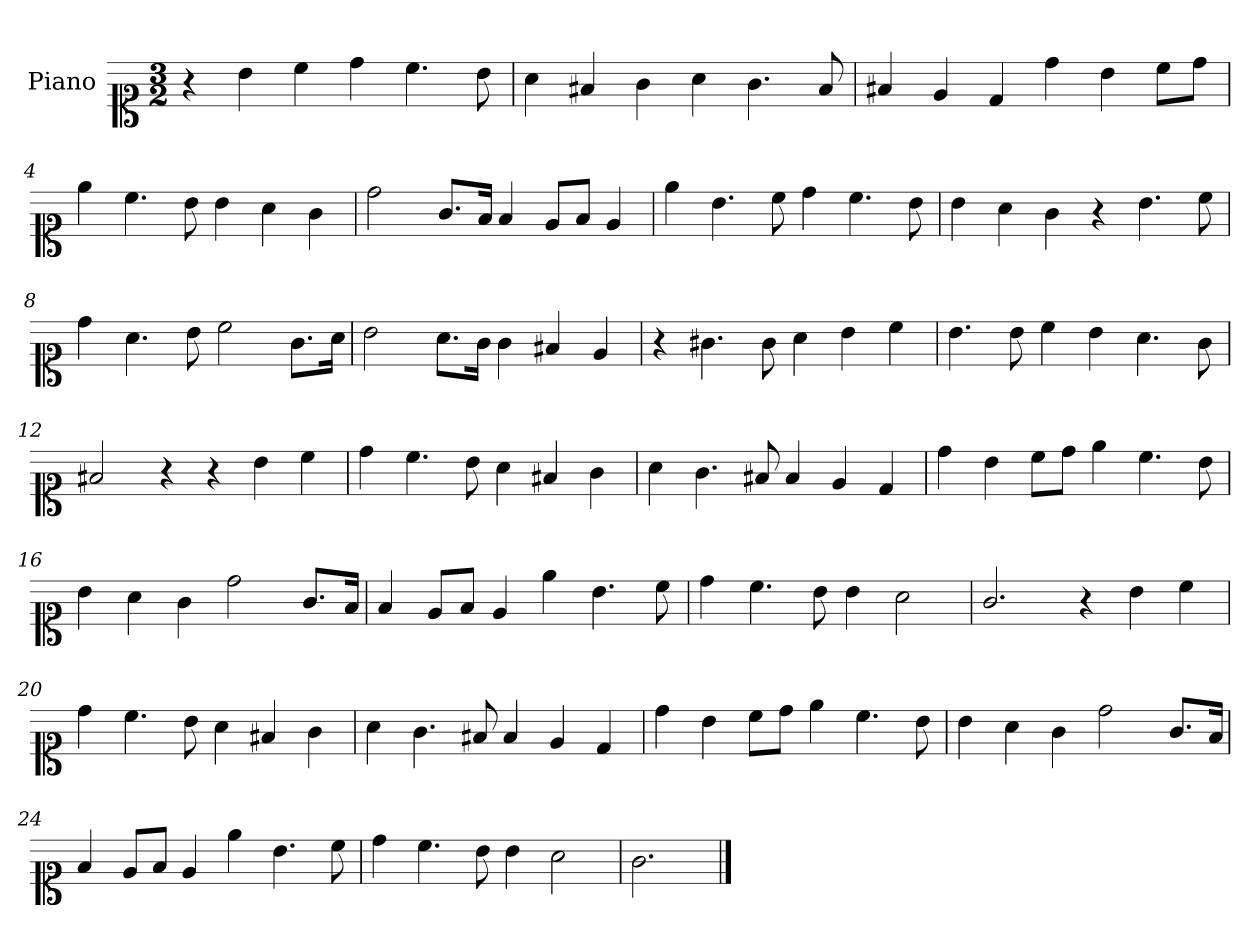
**kern
*part1
*staff1
*I"Piano
*I'Pno.
*clefC1
*k[]
*M3/2
=1
4r
4b\
4cc\
4dd\
4.cc\
8b\
=2
4a\
4f#X/
4g\
4a\
4.g\
8f#/
=3
4f#X/
4e/
4d/
4dd\
4b\
8cc\L
8dd\J
=4
4ee\
4.cc\
8b\
4b\
4a\
4g\
=5
2dd\
8.g/L
16f/Jk
4f/
8e/L
8f/J
4e/
=6
4ee\
4.b\
8cc\
4dd\
4.cc\
8b\
=7
4b\
4a\
4g\
4r
4.b\
8cc\
=8
4dd\
4.a\
8b\
2cc\
8.g\L
16a\Jk
=9
2b\
8.a\L
16g\Jk
4g\
4f#X/
4e/
=10
4r
4.g#X\
8g#\
4a\
4b\
4cc\
=11
4.b\
8b\
4cc\
4b\
4.a\
8g\
=12
2f#X/
4r
4r
4b\
4cc\
=13
4dd\
4.cc\
8b\
4a\
4f#X/
4g\
=14
4a\
4.g\
8f#X/
4f#/
4e/
4d/
=15
4dd\
4b\
8cc\L
8dd\J
4ee\
4.cc\
8b\
=16
4b\
4a\
4g\
2dd\
8.g/L
16f/Jk
=17
4f/
8e/L
8f/J
4e/
4ee\
4.b\
8cc\
=18
4dd\
4.cc\
8b\
4b\
2a\
=19
2.g/
4r
4b\
4cc\
=20
4dd\
4.cc\
8b\
4a\
4f#X/
4g\
=21
4a\
4.g\
8f#X/
4f#/
4e/
4d/
=22
4dd\
4b\
8cc\L
8dd\J
4ee\
4.cc\
8b\
=23
4b\
4a\
4g\
2dd\
8.g/L
16f/Jk
=24
4f/
8e/L
8f/J
4e/
4ee\
4.b\
8cc\
=25
4dd\
4.cc\
8b\
4b\
2a\
=26
2.g\
==
*-
